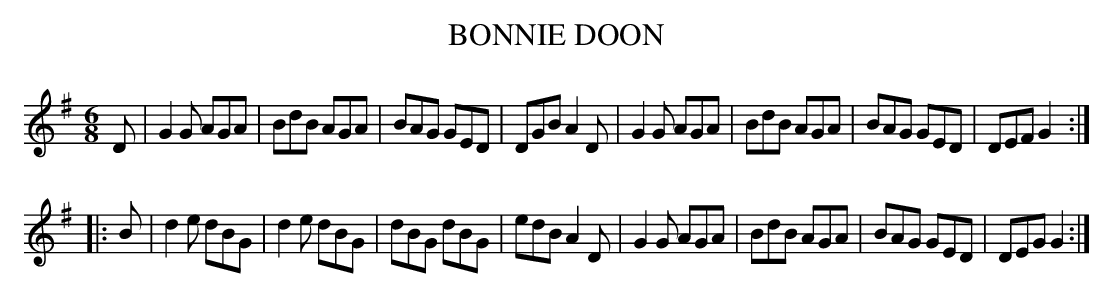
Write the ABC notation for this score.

X:1
T: BONNIE DOON
M: 6/8
L: 1/8
K: G
D |\
G2G AGA | BdB AGA | BAG GED | DGB A2D |\
G2G AGA | BdB AGA | BAG GED | DEF G2 :|
|: B |\
d2e dBG | d2e dBG | dBG dBG | edB A2D |\
G2G AGA | BdB AGA | BAG GED | DEG G2 :|
